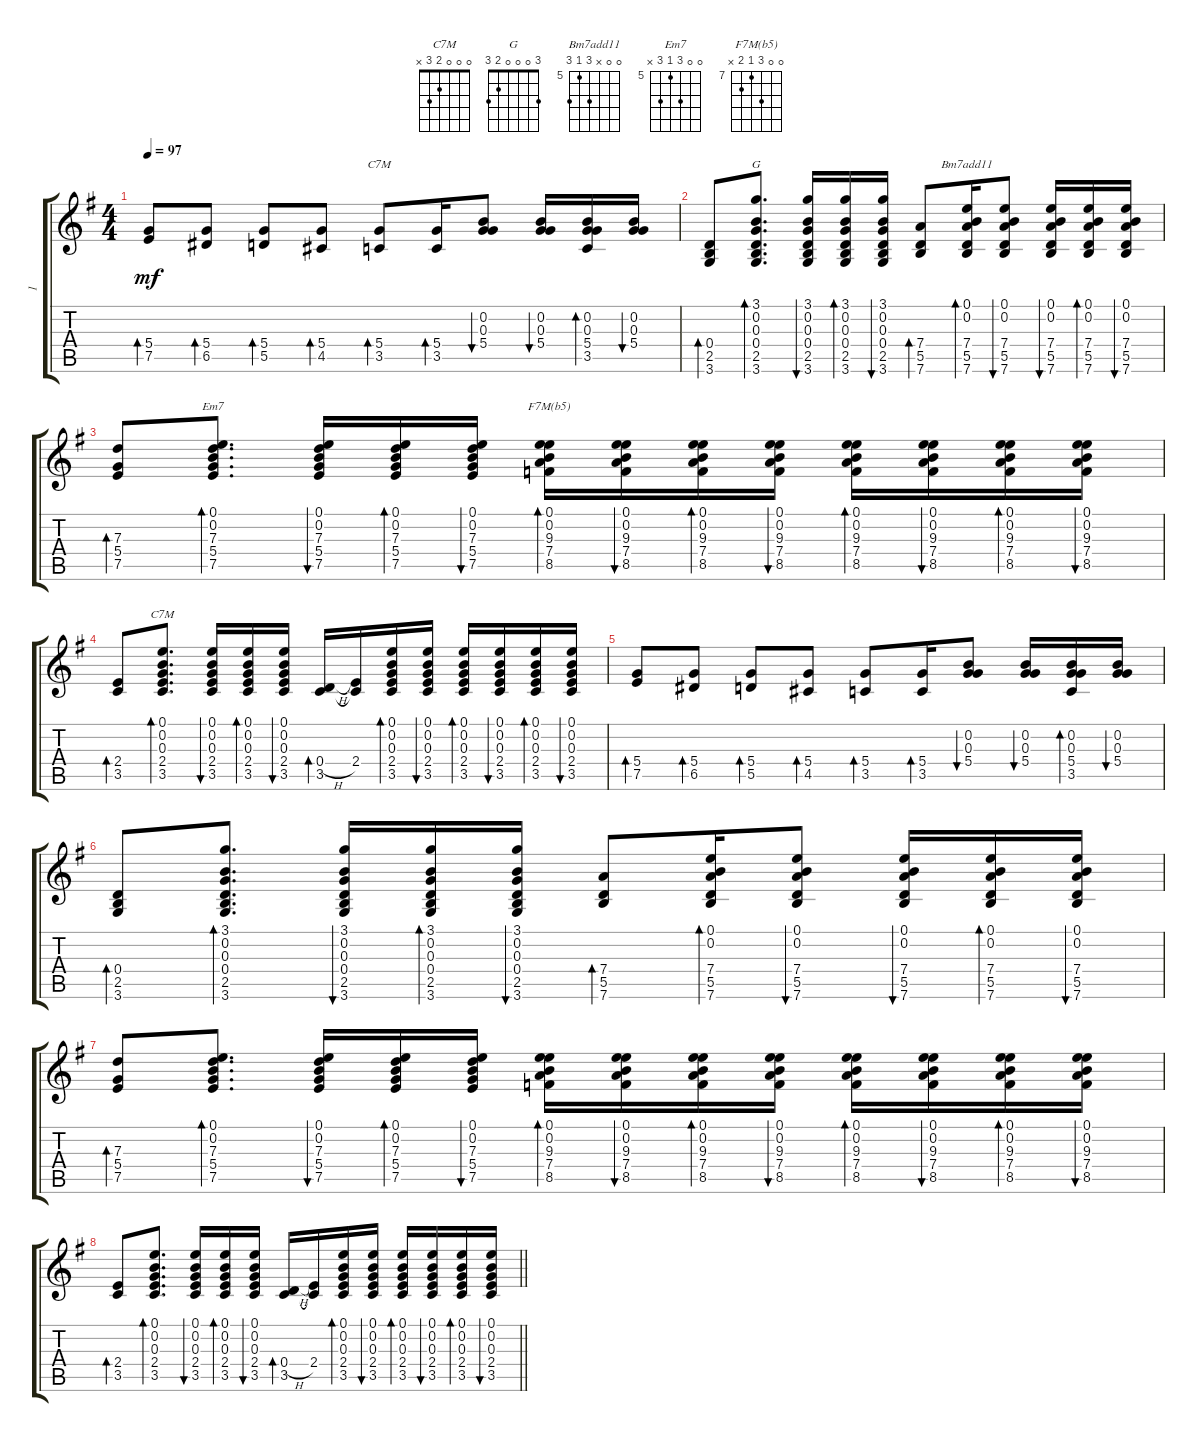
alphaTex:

\track ("1" "1") {instrument acousticguitarsteel}
\staff {score tabs}
\tuning (E4 B3 G3 D3 A2 E2) {hide}
\chord ("C7M" 0 0 0 5 3 x)
\chord ("G" 3 0 0 0 2 3)
\chord ("Bm7add11" 0 0 x 7 5 7) {firstfret 5}
\chord ("Em7" 0 0 7 5 7 x) {firstfret 5}
\chord ("F7M(b5)" 0 0 9 7 8 x) {firstfret 7}
\chord ("C7M" 0 0 0 2 3 x)
\ts (4 4)
\tempo 97
\clef g2
\ks eminor
(5.4 7.5).8{bd 30 dy mf} (5.4 6.5).8{bd 30} (5.4 5.5).8{bd 30} (5.4 4.5).8{bd 30} (5.4 3.5).8{bd 30 ch "C7M"} (5.4 3.5).16{bd 30} (0.2 0.3 5.4).8{bu 30} (0.2 0.3 5.4).16{bu 30} (0.2 0.3 5.4 3.5).16{bd 30} (0.2 0.3 5.4).16{bu 30} |
(0.4 2.5 3.6).8{bd 30} (3.1 0.2 0.3 0.4 2.5 3.6).8{d bd 30 ch "G"} (3.1 0.2 0.3 0.4 2.5 3.6).16{bu 30} (3.1 0.2 0.3 0.4 2.5 3.6).16{bd 30} (3.1 0.2 0.3 0.4 2.5 3.6).16{bu 30} (7.4 5.5 7.6).8{bd 30} (0.1 0.2 7.4 5.5 7.6).16{bd 30 ch "Bm7add11"} (0.1 0.2 7.4 5.5 7.6).8{bu 30} (0.1 0.2 7.4 5.5 7.6).16{bu 30} (0.1 0.2 7.4 5.5 7.6).16{bd 30} (0.1 0.2 7.4 5.5 7.6).16{bu 30} |
(7.3 5.4 7.5).8{bd 30} (0.1 0.2 7.3 5.4 7.5).8{d bd 30 ch "Em7"} (0.1 0.2 7.3 5.4 7.5).16{bu 30} (0.1 0.2 7.3 5.4 7.5).16{bd 30} (0.1 0.2 7.3 5.4 7.5).16{bu 30} (0.1 0.2 9.3 7.4 8.5).16{bd 30 ch "F7M(b5)"} (0.1 0.2 9.3 7.4 8.5).16{bu 30} (0.1 0.2 9.3 7.4 8.5).16{bd 30} (0.1 0.2 9.3 7.4 8.5).16{bu 30} (0.1 0.2 9.3 7.4 8.5).16{bd 30} (0.1 0.2 9.3 7.4 8.5).16{bu 30} (0.1 0.2 9.3 7.4 8.5).16{bd 30} (0.1 0.2 9.3 7.4 8.5).16{bu 30} |
(2.4 3.5).8{bd 30} (0.1 0.2 0.3 2.4 3.5).8{d bd 30 ch "C7M"} (0.1 0.2 0.3 2.4 3.5).16{bu 30} (0.1 0.2 0.3 2.4 3.5).16{bd 30} (0.1 0.2 0.3 2.4 3.5).16{bu 30} (0.4{h} 3.5).16{bd 30} (2.4 3.5{t}).16 (0.1 0.2 0.3 2.4 3.5).16{bd 30} (0.1 0.2 0.3 2.4 3.5).16{bu 30} (0.1 0.2 0.3 2.4 3.5).16{bd 30} (0.1 0.2 0.3 2.4 3.5).16{bu 30} (0.1 0.2 0.3 2.4 3.5).16{bd 30} (0.1 0.2 0.3 2.4 3.5).16{bu 30} |
(5.4 7.5).8{bd 30} (5.4 6.5).8{bd 30} (5.4 5.5).8{bd 30} (5.4 4.5).8{bd 30} (5.4 3.5).8{bd 30} (5.4 3.5).16{bd 30} (0.2 0.3 5.4).8{bu 30} (0.2 0.3 5.4).16{bu 30} (0.2 0.3 5.4 3.5).16{bd 30} (0.2 0.3 5.4).16{bu 30} |
(0.4 2.5 3.6).8{bd 30} (3.1 0.2 0.3 0.4 2.5 3.6).8{d bd 30} (3.1 0.2 0.3 0.4 2.5 3.6).16{bu 30} (3.1 0.2 0.3 0.4 2.5 3.6).16{bd 30} (3.1 0.2 0.3 0.4 2.5 3.6).16{bu 30} (7.4 5.5 7.6).8{bd 30} (0.1 0.2 7.4 5.5 7.6).16{bd 30} (0.1 0.2 7.4 5.5 7.6).8{bu 30} (0.1 0.2 7.4 5.5 7.6).16{bu 30} (0.1 0.2 7.4 5.5 7.6).16{bd 30} (0.1 0.2 7.4 5.5 7.6).16{bu 30} |
(7.3 5.4 7.5).8{bd 30} (0.1 0.2 7.3 5.4 7.5).8{d bd 30} (0.1 0.2 7.3 5.4 7.5).16{bu 30} (0.1 0.2 7.3 5.4 7.5).16{bd 30} (0.1 0.2 7.3 5.4 7.5).16{bu 30} (0.1 0.2 9.3 7.4 8.5).16{bd 30} (0.1 0.2 9.3 7.4 8.5).16{bu 30} (0.1 0.2 9.3 7.4 8.5).16{bd 30} (0.1 0.2 9.3 7.4 8.5).16{bu 30} (0.1 0.2 9.3 7.4 8.5).16{bd 30} (0.1 0.2 9.3 7.4 8.5).16{bu 30} (0.1 0.2 9.3 7.4 8.5).16{bd 30} (0.1 0.2 9.3 7.4 8.5).16{bu 30} |
\barLineRight lightlight
(2.4 3.5).8{bd 30} (0.1 0.2 0.3 2.4 3.5).8{d bd 30} (0.1 0.2 0.3 2.4 3.5).16{bu 30} (0.1 0.2 0.3 2.4 3.5).16{bd 30} (0.1 0.2 0.3 2.4 3.5).16{bu 30} (0.4{h} 3.5).16{bd 30} (2.4 3.5{t}).16 (0.1 0.2 0.3 2.4 3.5).16{bd 30} (0.1 0.2 0.3 2.4 3.5).16{bu 30} (0.1 0.2 0.3 2.4 3.5).16{bd 30} (0.1 0.2 0.3 2.4 3.5).16{bu 30} (0.1 0.2 0.3 2.4 3.5).16{bd 30} (0.1 0.2 0.3 2.4 3.5).16{bu 30}
